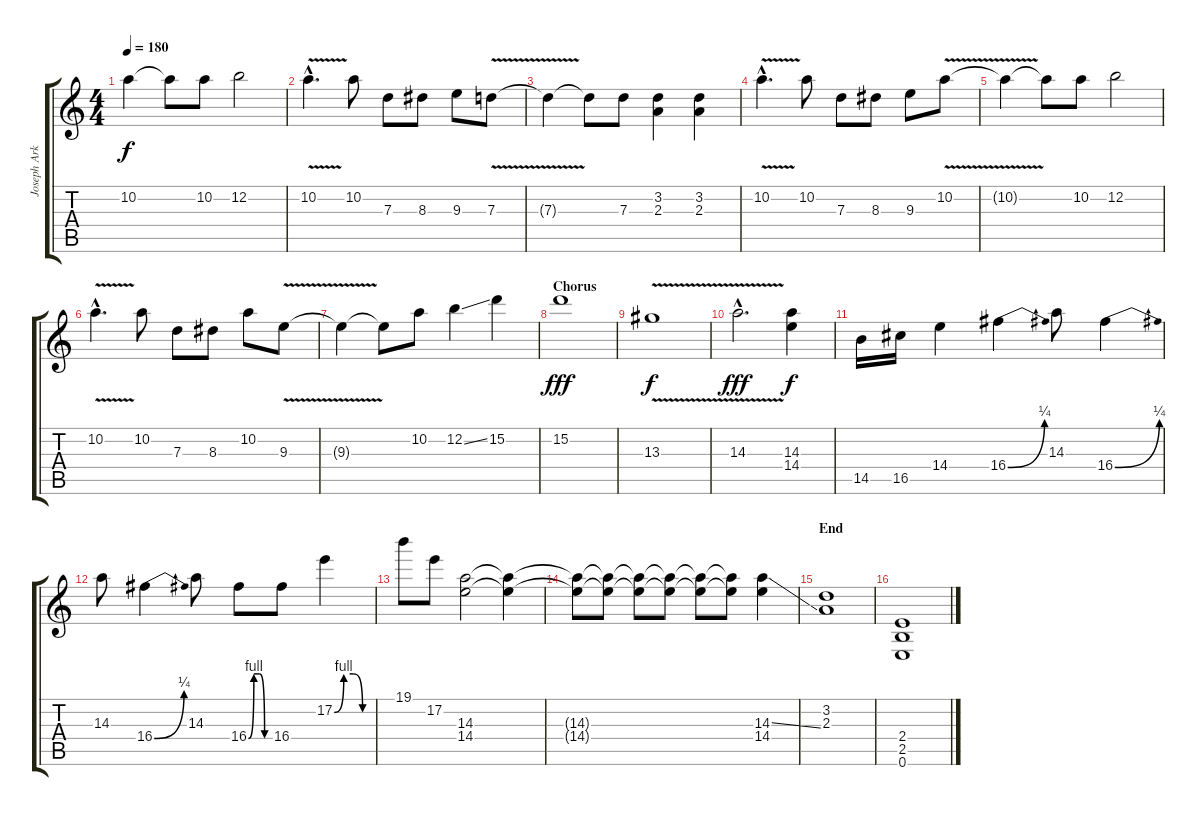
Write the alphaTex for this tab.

\track ("Joseph Arkansas" "Joseph Ark") {instrument overdrivenguitar}
\staff {score tabs}
\tuning (E4 B3 G3 D3 A2 E2) {hide}
\ts (4 4)
\tempo 180
\clef g2
\ks c
10.2{t}.4{dy f} 10.2{t}.8 10.2.8 12.2.2 |
10.2{v hac}.4{d} 10.2.8 7.3.8 8.3.8 9.3.8 7.3{v}.8 |
7.3{t}.4 7.3{t}.8 7.3.8 (3.2 2.3).4 (3.2 2.3).4 |
10.2{v hac}.4{d} 10.2.8 7.3.8 8.3.8 9.3.8 10.2{v}.8 |
10.2{t}.4 10.2{t}.8 10.2.8 12.2.2 |
10.2{v hac}.4{d} 10.2.8 7.3.8 8.3.8 10.2.8 9.3{v}.8 |
9.3{t}.4 9.3{t}.8 10.2.8 12.2{ss}.4 15.2.4 |
\section ("" "Chorus")
15.2.1{dy fff} |
13.3{v}.1{dy f} |
14.3{v hac}.2{d dy fff} (14.3 14.4).4{dy f} |
14.5.16 16.5.16 14.4.4 16.4{be (bend 0 0 60 1)}.4 14.3.8 16.4{be (bend 0 0 60 1)}.4 |
14.3.8 16.4{be (bend 0 0 60 1)}.4 14.3.8 16.4{be (custom 0 0 15 4 30 4 45 0 60 0)}.8 16.4.8 17.2{be (custom 0 0 15 4 30 4 45 0 60 0)}.4 |
19.1.8 17.2.8 (14.3 14.4).2 (14.3{t} 14.4{t}).4 |
(14.3{t} 14.4{t}).8 (14.3{t} 14.4{t}).8 (14.3{t} 14.4{t}).8 (14.3{t} 14.4{t}).8 (14.3{t} 14.4{t}).8 (14.3{t} 14.4{t}).8 (14.3{ss} 14.4).4 |
\section ("" "End")
(3.2 2.3).1 |
(2.4 2.5 0.6).1
